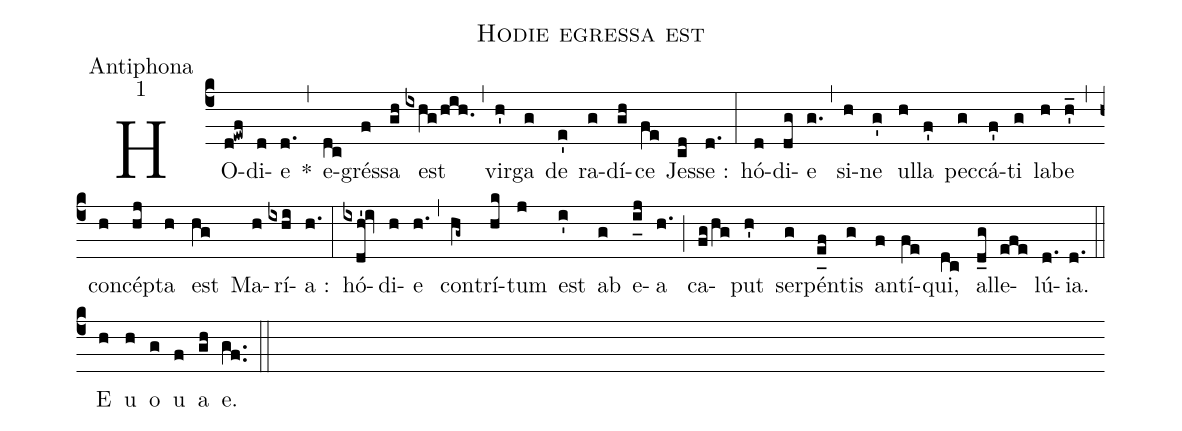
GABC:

name:Hodie egressa est;
office-part:Antiphona;
mode:1;
%%
(c4) HO(d!ewf)di(d)e(d.) *(,) e(dc)grés(f)sa(gh) est(ixhg/hih.) (,) vir(h')ga(g) de(e') ra(g)dí(gh)ce(fe) Jes(cd)se :(d.) (:) hó(d)di(dg)e(g.) (,) si(h)ne(g') ul(h)la(f') pec(g)cá(f')ti(g) la(h)be(h'_) (,) con(h)cé(hj)pta(h) est(hg) Ma(h)rí(ixhi)a :(h.) (:) hó(ixdh'!iv)di(h)e(h.) (,) con(hg~)trí(hk)tum(j) est(i') ab(g) e(i_[uh:l]j)a(h.) (;) ca(fg/hg)put(h') ser(g)pén(e_[uh:l]f)tis(g) an(f)tí(fe)qui,(dc) al(d_g)le(efe)lú(d.){ia}.(d.) (::) <eu>E(h) u(h) o(g) u(f) a(gh) e.</eu>(gf..) (::)
